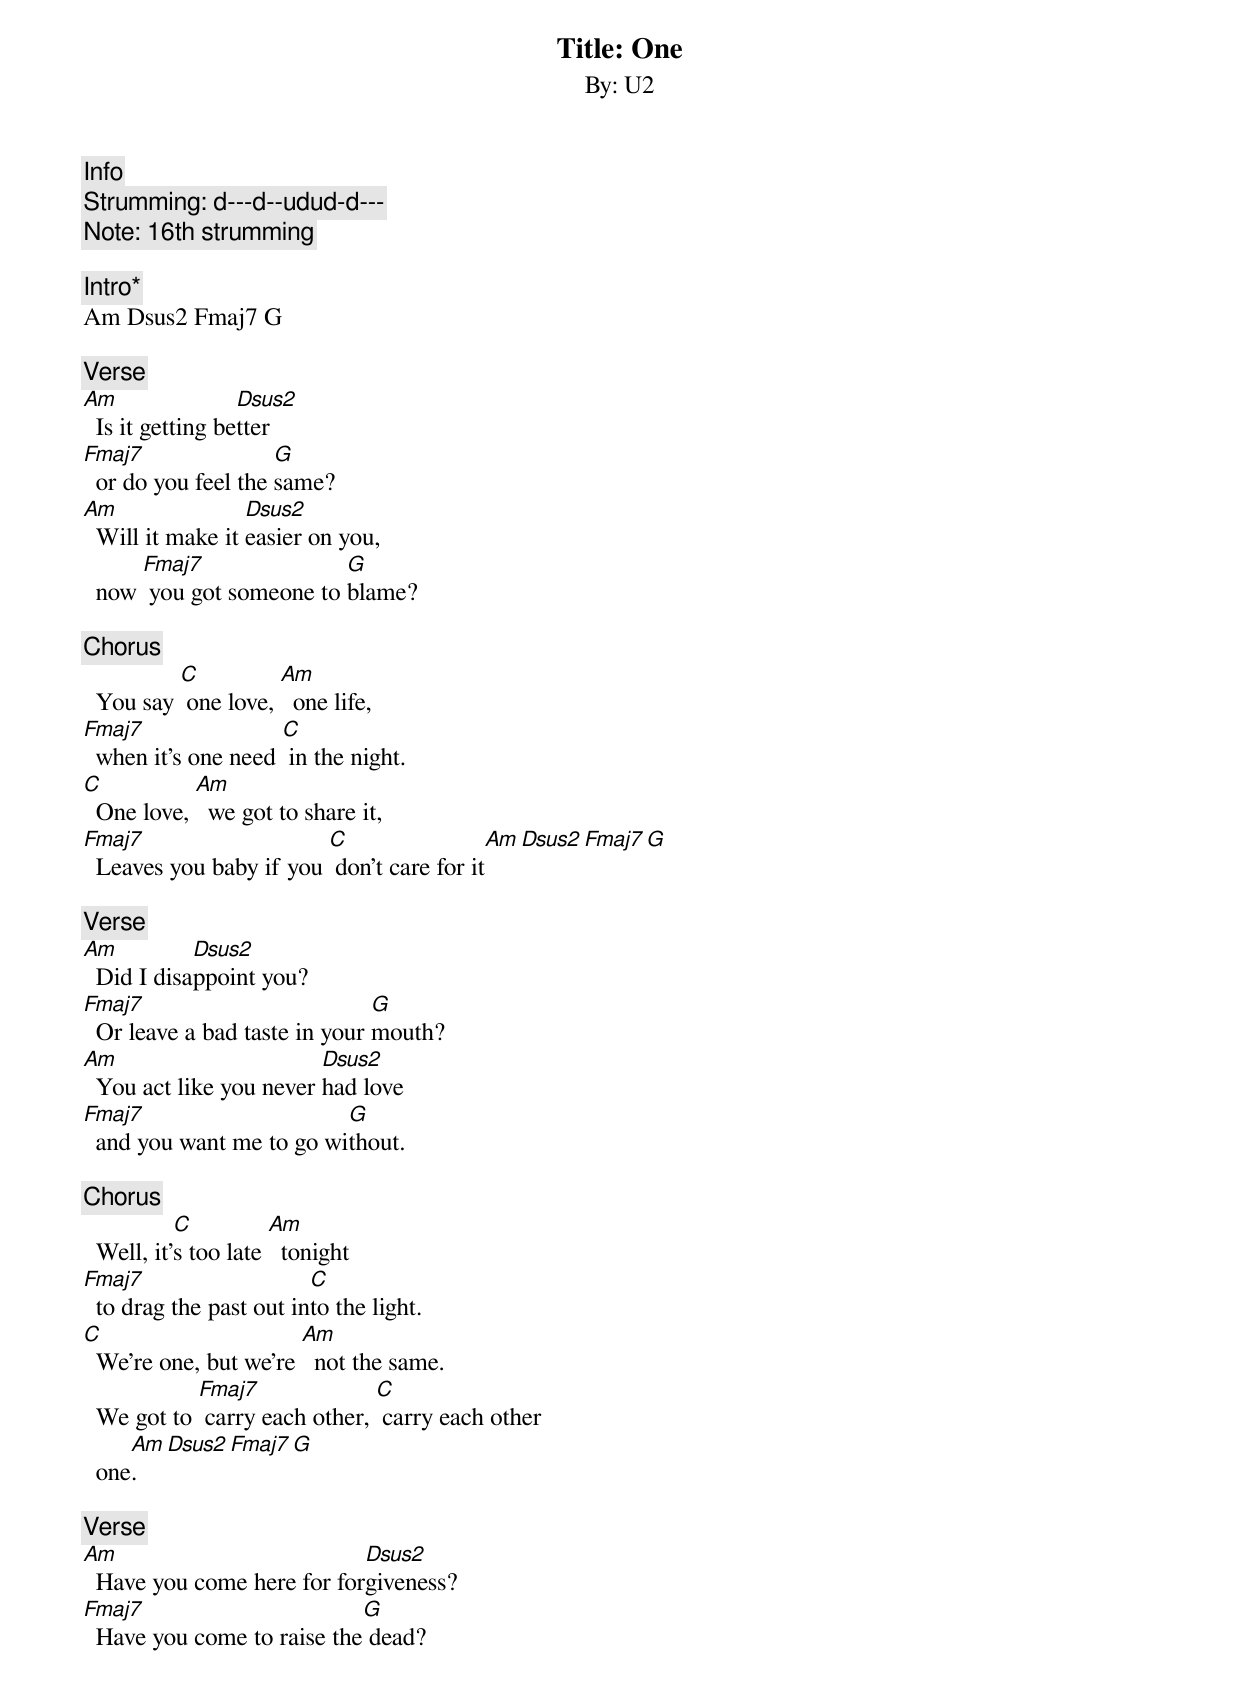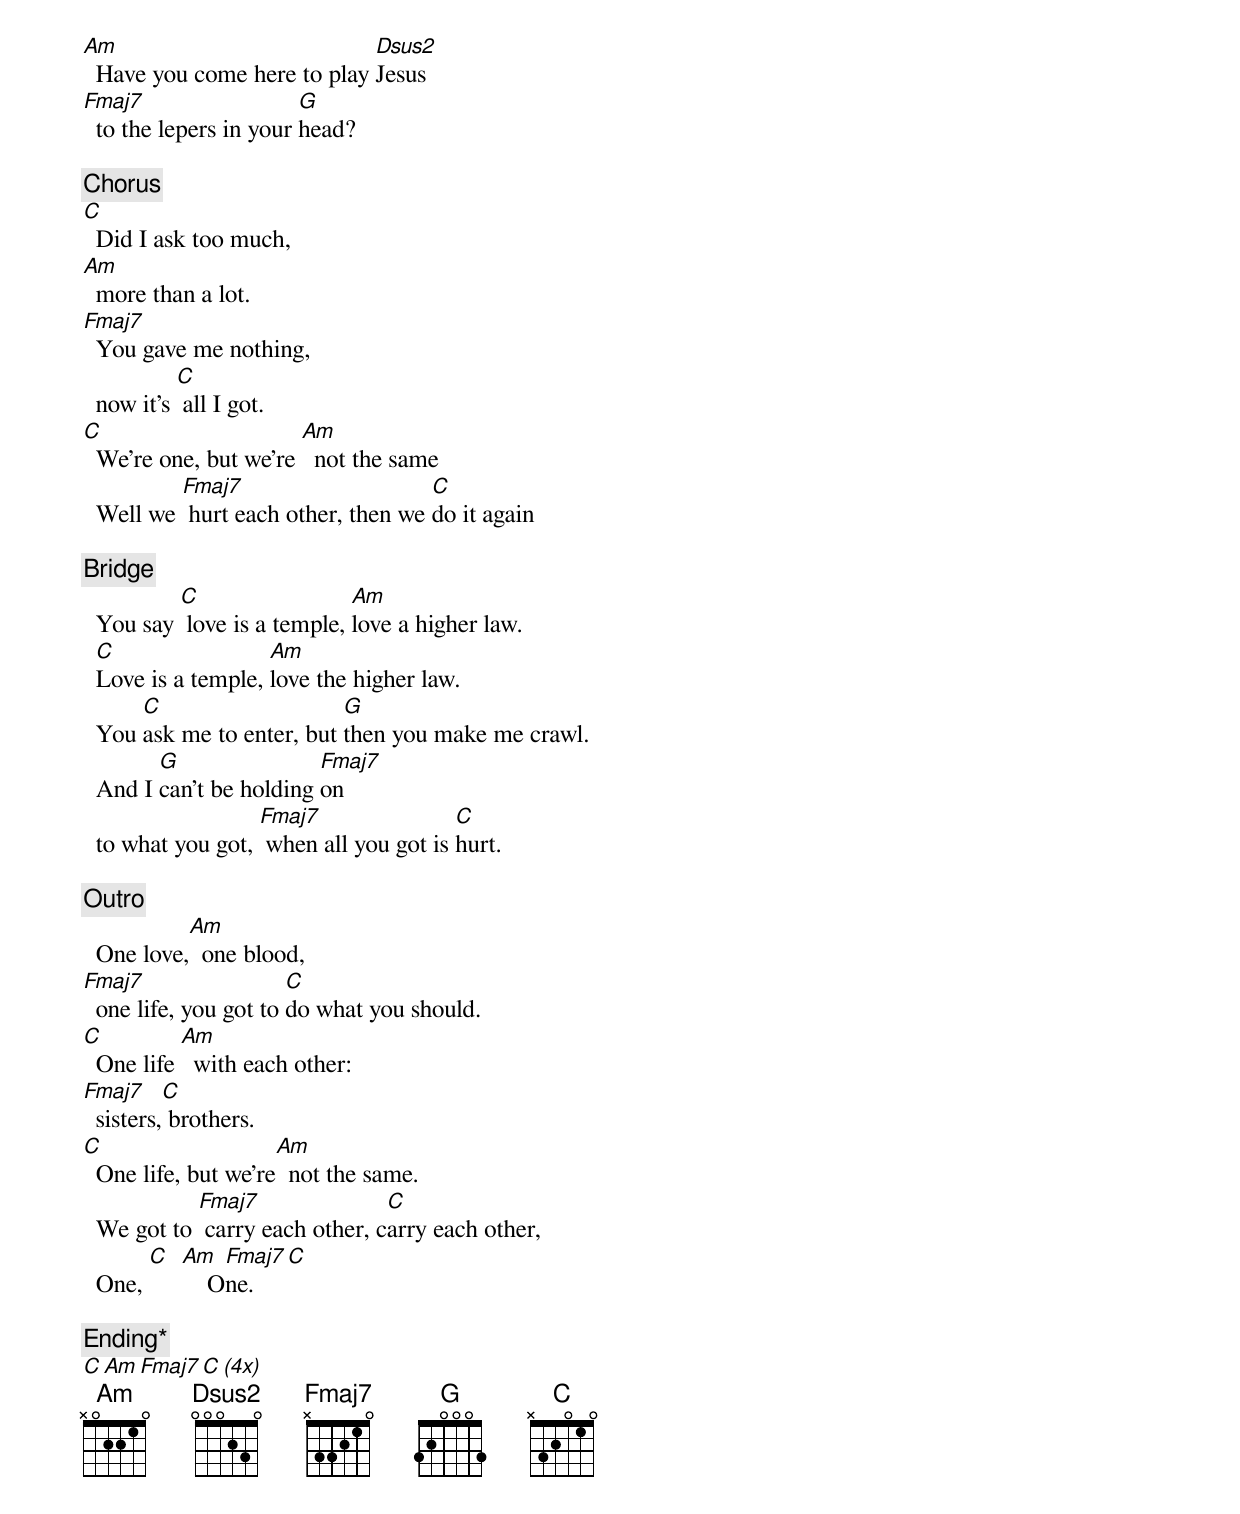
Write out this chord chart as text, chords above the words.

[Info]
Title: One
By: U2
Strumming: d---d--udud-d---
Note: 16th strumming

[Intro*]
Am Dsus2 Fmaj7 G

[Verse]
Am                Dsus2
  Is it getting better
Fmaj7                G
  or do you feel the same?
Am                Dsus2
  Will it make it easier on you,
      Fmaj7               G
  now  you got someone to blame?

[Chorus]
          C          Am
  You say  one love,   one life,
Fmaj7                C
  when it's one need  in the night.
C           Am
  One love,   we got to share it,
Fmaj7                    C                  Am Dsus2 Fmaj7 G
  Leaves you baby if you  don't care for it

[Verse]
Am          Dsus2
  Did I disappoint you?
Fmaj7                          G
  Or leave a bad taste in your mouth?
Am                       Dsus2
  You act like you never had love
Fmaj7                     G
  and you want me to go without.

[Chorus]
           C          Am
  Well, it's too late   tonight
Fmaj7                    C
  to drag the past out into the light.
C                      Am
  We're one, but we're   not the same.
            Fmaj7              C
  We got to  carry each other,  carry each other
     Am Dsus2 Fmaj7 G
  one.

[Verse]
Am                          Dsus2
  Have you come here for forgiveness?
Fmaj7                       G
  Have you come to raise the dead?
Am                           Dsus2
  Have you come here to play Jesus
Fmaj7                   G
  to the lepers in your head?

[Chorus]
C
  Did I ask too much,
Am
  more than a lot.
Fmaj7
  You gave me nothing,
           C
  now it's  all I got.
C                      Am
  We're one, but we're   not the same
          Fmaj7                     C
  Well we  hurt each other, then we do it again

[Bridge]
          C                  Am
  You say  love is a temple, love a higher law.
  C                 Am
  Love is a temple, love the higher law.
      C                    G
  You ask me to enter, but then you make me crawl.
        G                Fmaj7
  And I can't be holding on
                   Fmaj7                C
  to what you got,  when all you got is hurt.

[Outro]
           Am
  One love,  one blood,
Fmaj7                  C
  one life, you got to do what you should.
C          Am
  One life   with each other:
Fmaj7     C
  sisters, brothers.
C                    Am
  One life, but we're  not the same.
            Fmaj7               C
  We got to  carry each other, carry each other,
       C Am   Fmaj7 C
  One,       One.

[Ending*]
C Am Fmaj7 C (4x)
